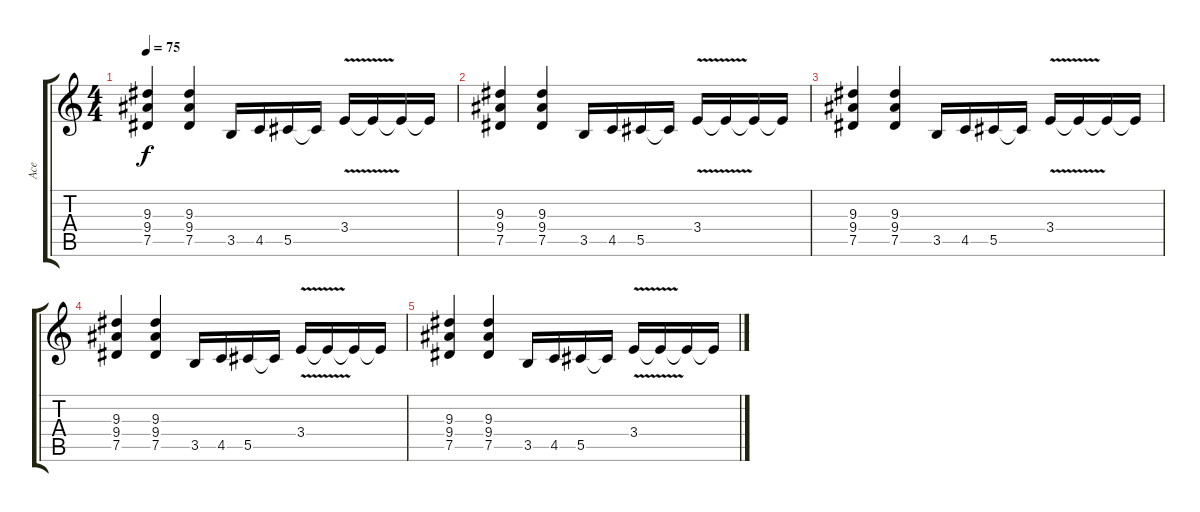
\track ("Ace" "Ace") {instrument distortionguitar}
\staff {score tabs}
\tuning (Eb4 Bb3 Gb3 Db3 Ab2 Eb2) {hide}
\ts (4 4)
\tempo 75
\clef g2
\ks c
(9.3 9.4 7.5).4{dy f} (9.3 9.4 7.5).4 3.5.16 4.5.16 5.5.16 5.5{t}.16 3.4{v}.16 3.4{t}.16 3.4{t}.16 3.4{t}.16 |
(9.3 9.4 7.5).4 (9.3 9.4 7.5).4 3.5.16 4.5.16 5.5.16 5.5{t}.16 3.4{v}.16 3.4{t}.16 3.4{t}.16 3.4{t}.16 |
(9.3 9.4 7.5).4 (9.3 9.4 7.5).4 3.5.16 4.5.16 5.5.16 5.5{t}.16 3.4{v}.16 3.4{t}.16 3.4{t}.16 3.4{t}.16 |
(9.3 9.4 7.5).4 (9.3 9.4 7.5).4 3.5.16 4.5.16 5.5.16 5.5{t}.16 3.4{v}.16 3.4{t}.16 3.4{t}.16 3.4{t}.16 |
(9.3 9.4 7.5).4 (9.3 9.4 7.5).4 3.5.16 4.5.16 5.5.16 5.5{t}.16 3.4{v}.16 3.4{t}.16 3.4{t}.16 3.4{t}.16
